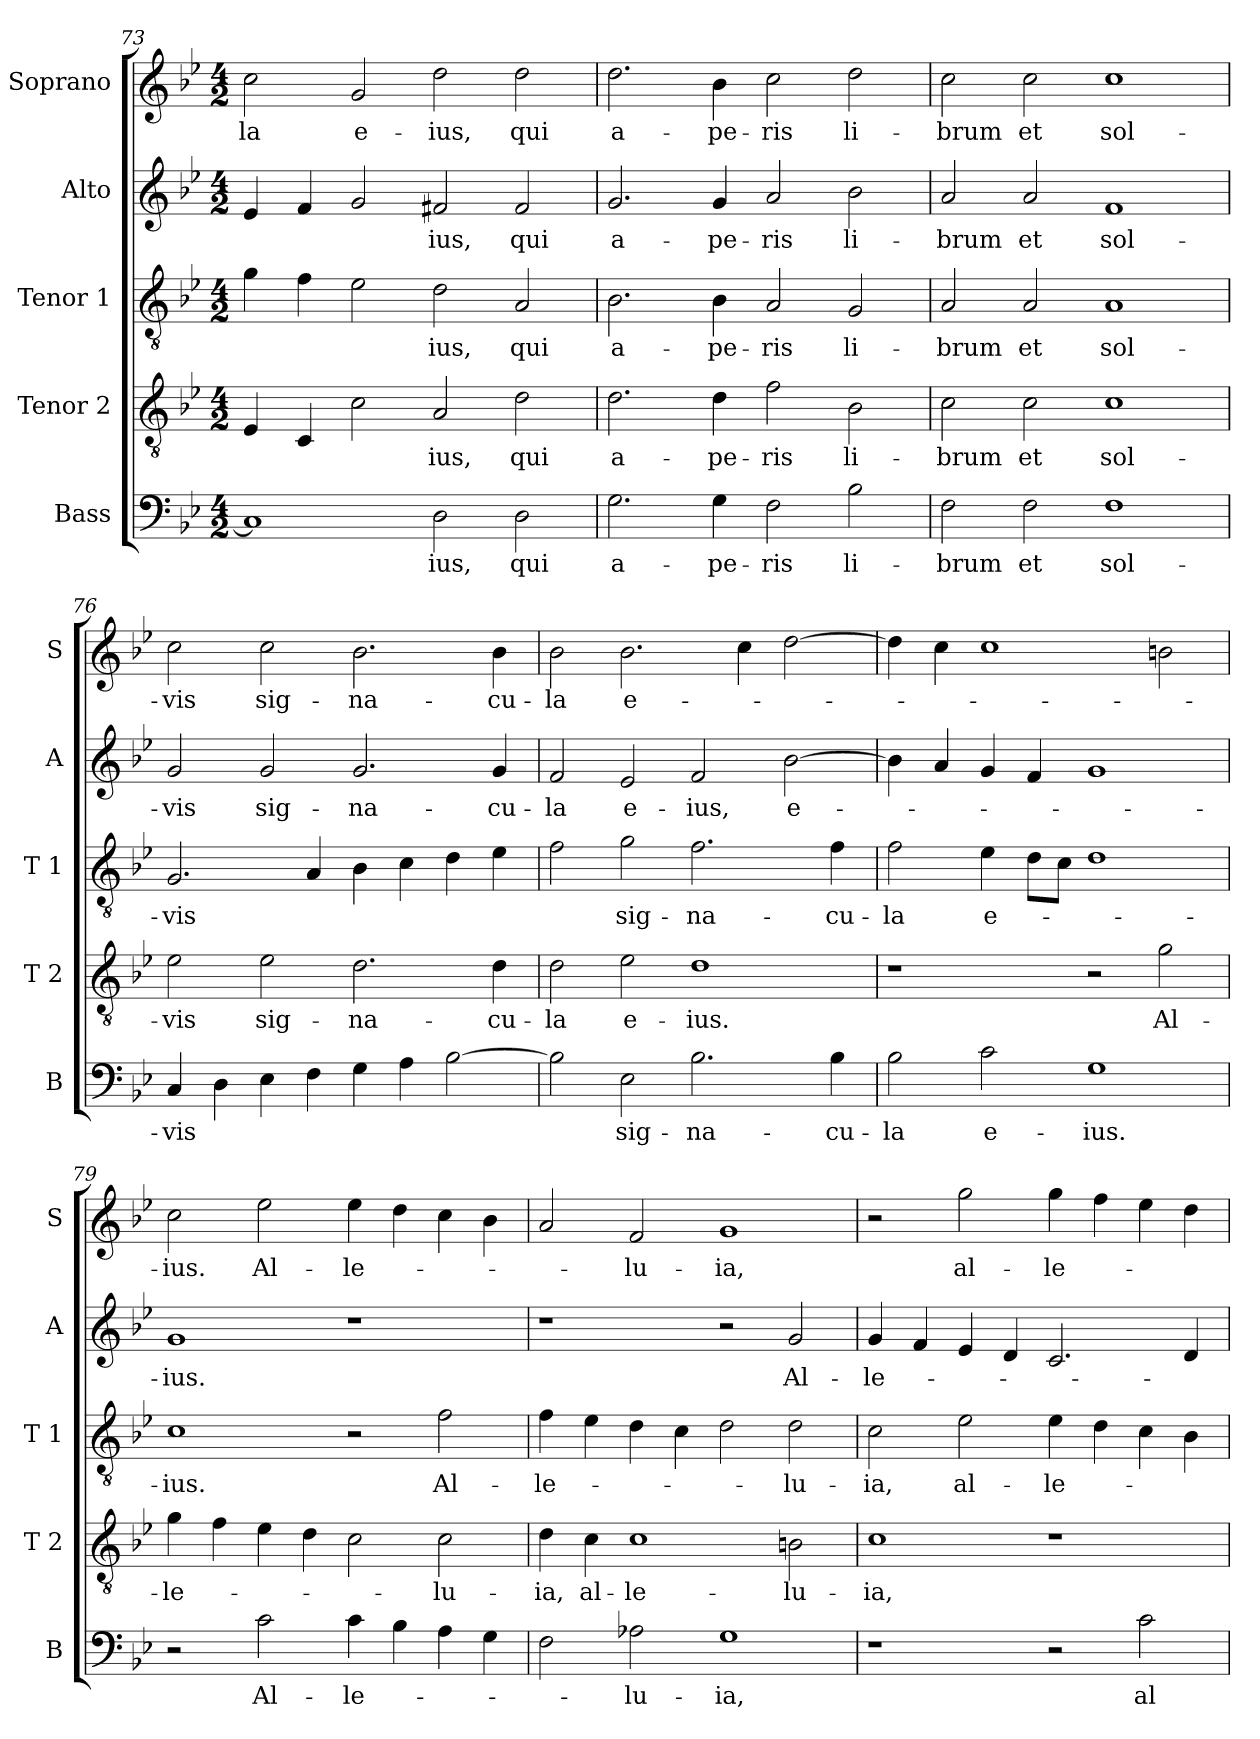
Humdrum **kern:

**kern	**text	**kern	**text	**kern	**text	**kern	**text	**kern	**text
*part5	*part5	*part4	*part4	*part3	*part3	*part2	*part2	*part1	*part1
*staff5	*staff5	*staff4	*staff4	*staff3	*staff3	*staff2	*staff2	*staff1	*staff1
*I"Bass	*	*I"Tenor 2	*	*I"Tenor 1	*	*I"Alto	*	*I"Soprano	*
*I'B	*	*I'T 2	*	*I'T 1	*	*I'A	*	*I'S	*
!!LO:LB:g=z
*clefF4	*	*clefGv2	*	*clefGv2	*	*clefG2	*	*clefG2	*
*k[b-e-]	*	*k[b-e-]	*	*k[b-e-]	*	*k[b-e-]	*	*k[b-e-]	*
*B-:	*	*B-:	*	*B-:	*	*B-:	*	*B-:	*
*M4/2	*	*M4/2	*	*M4/2	*	*M4/2	*	*M4/2	*
=73	=73	=73	=73	=73	=73	=73	=73	=73	=73
!	!	!	!	!	!	!	!	!	!LO:LY:b
1C]	.	4E-/	.	4g\	.	4e-/	.	2cc\	-la
.	.	4C/	.	4f\	.	4f/	.	.	.
!	!	!	!	!	!	!	!	!	!LO:LY:b
.	.	2c\	.	2e-\	.	2g/	.	2g/	e-
!	!LO:LY:b	!	!LO:LY:b	!	!LO:LY:b	!	!LO:LY:b	!	!LO:LY:b
2D\	-ius,	2A/	-ius,	2d\	-ius,	2f#X/	-ius,	2dd\	-ius,
!	!LO:LY:b	!	!LO:LY:b	!	!LO:LY:b	!	!LO:LY:b	!	!LO:LY:b
2D\	qui	2d\	qui	2A/	qui	2f#/	qui	2dd\	qui
=74	=74	=74	=74	=74	=74	=74	=74	=74	=74
!	!LO:LY:b	!	!LO:LY:b	!	!LO:LY:b	!	!LO:LY:b	!	!LO:LY:b
2.G\	a-	2.d\	a-	2.B-\	a-	2.g/	a-	2.dd\	a-
!	!LO:LY:b	!	!LO:LY:b	!	!LO:LY:b	!	!LO:LY:b	!	!LO:LY:b
4G\	-pe-	4d\	-pe-	4B-\	-pe-	4g/	-pe-	4b-\	-pe-
!	!LO:LY:b	!	!LO:LY:b	!	!LO:LY:b	!	!LO:LY:b	!	!LO:LY:b
2F\	-ris	2f\	-ris	2A/	-ris	2a/	-ris	2cc\	-ris
!	!LO:LY:b	!	!LO:LY:b	!	!LO:LY:b	!	!LO:LY:b	!	!LO:LY:b
2B-\	li-	2B-\	li-	2G/	li-	2b-\	li-	2dd\	li-
=75	=75	=75	=75	=75	=75	=75	=75	=75	=75
!	!LO:LY:b	!	!LO:LY:b	!	!LO:LY:b	!	!LO:LY:b	!	!LO:LY:b
2F\	-brum	2c\	-brum	2A/	-brum	2a/	-brum	2cc\	-brum
!	!LO:LY:b	!	!LO:LY:b	!	!LO:LY:b	!	!LO:LY:b	!	!LO:LY:b
2F\	et	2c\	et	2A/	et	2a/	et	2cc\	et
!	!LO:LY:b	!	!LO:LY:b	!	!LO:LY:b	!	!LO:LY:b	!	!LO:LY:b
1F	sol-	1c	sol-	1A	sol-	1f	sol-	1cc	sol-
=76	=76	=76	=76	=76	=76	=76	=76	=76	=76
!	!LO:LY:b	!	!LO:LY:b	!	!LO:LY:b	!	!LO:LY:b	!	!LO:LY:b
4C/	-vis	2e-\	-vis	2.G/	-vis	2g/	-vis	2cc\	-vis
4D\	.	.	.	.	.	.	.	.	.
!	!	!	!LO:LY:b	!	!	!	!LO:LY:b	!	!LO:LY:b
4E-\	.	2e-\	sig-	.	.	2g/	sig-	2cc\	sig-
4F\	.	.	.	4A/	.	.	.	.	.
!	!	!	!LO:LY:b	!	!	!	!LO:LY:b	!	!LO:LY:b
4G\	.	2.d\	-na-	4B-\	.	2.g/	-na-	2.b-\	-na-
4A\	.	.	.	4c\	.	.	.	.	.
[2B-\	.	.	.	4d\	.	.	.	.	.
!	!	!	!LO:LY:b	!	!	!	!LO:LY:b	!	!LO:LY:b
.	.	4d\	-cu-	4e-\	.	4g/	-cu-	4b-\	-cu-
=77	=77	=77	=77	=77	=77	=77	=77	=77	=77
!	!	!	!LO:LY:b	!	!	!	!LO:LY:b	!	!LO:LY:b
2B-\]	.	2d\	-la	2f\	.	2f/	-la	2b-\	-la
!	!LO:LY:b	!	!LO:LY:b	!	!LO:LY:b	!	!LO:LY:b	!	!LO:LY:b
2E-\	sig-	2e-\	e-	2g\	sig-	2e-/	e-	2.b-\	e-
!	!LO:LY:b	!	!LO:LY:b	!	!LO:LY:b	!	!LO:LY:b	!	!
2.B-\	-na-	1d	-ius.	2.f\	-na-	2f/	-ius,	.	.
.	.	.	.	.	.	.	.	4cc\	.
!	!	!	!	!	!	!	!LO:LY:b	!	!
.	.	.	.	.	.	[2b-\	e-	[2dd\	.
!	!LO:LY:b	!	!	!	!LO:LY:b	!	!	!	!
4B-\	-cu-	.	.	4f\	-cu-	.	.	.	.
=78	=78	=78	=78	=78	=78	=78	=78	=78	=78
!	!LO:LY:b	!	!	!	!LO:LY:b	!	!	!	!
2B-\	-la	1r	.	2f\	-la	4b-\]	.	4dd\]	.
.	.	.	.	.	.	4a/	.	4cc\	.
!	!LO:LY:b	!	!	!	!LO:LY:b	!	!	!	!
2c\	e-	.	.	4e-\	e-	4g/	.	1cc	.
.	.	.	.	8d\L	.	4f/	.	.	.
.	.	.	.	8c\J	.	.	.	.	.
!	!LO:LY:b	!	!	!	!	!	!	!	!
1G	-ius.	2r	.	1d	.	1g	.	.	.
!	!	!	!LO:LY:b	!	!	!	!	!	!
.	.	2g\	Al-	.	.	.	.	2bn\	.
!!LO:LB:g=z
=79	=79	=79	=79	=79	=79	=79	=79	=79	=79
!	!	!	!LO:LY:b	!	!LO:LY:b	!	!LO:LY:b	!	!LO:LY:b
2r	.	4g\	-le-	1c	-ius.	1g	-ius.	2cc\	-ius.
.	.	4f\	.	.	.	.	.	.	.
!	!LO:LY:b	!	!	!	!	!	!	!	!LO:LY:b
2c\	Al-	4e-\	.	.	.	.	.	2ee-\	Al-
.	.	4d\	.	.	.	.	.	.	.
!	!LO:LY:b	!	!	!	!	!	!	!	!LO:LY:b
4c\	-le-	2c\	.	2r	.	1r	.	4ee-\	-le-
4B-\	.	.	.	.	.	.	.	4dd\	.
!	!	!	!LO:LY:b	!	!LO:LY:b	!	!	!	!
4A\	.	2c\	-lu-	2f\	Al-	.	.	4cc\	.
4G\	.	.	.	.	.	.	.	4b-\	.
=80	=80	=80	=80	=80	=80	=80	=80	=80	=80
!	!	!	!LO:LY:b	!	!LO:LY:b	!	!	!	!
2F\	.	4d\	-ia,	4f\	-le-	1r	.	2a/	.
!	!	!	!LO:LY:b	!	!	!	!	!	!
.	.	4c\	al-	4e-\	.	.	.	.	.
!	!LO:LY:b	!	!LO:LY:b	!	!	!	!	!	!LO:LY:b
2A-X\	-lu-	1c	-le-	4d\	.	.	.	2f/	-lu-
.	.	.	.	4c\	.	.	.	.	.
!	!LO:LY:b	!	!	!	!	!	!	!	!LO:LY:b
1G	-ia,	.	.	2d\	.	2r	.	1g	-ia,
!	!	!	!LO:LY:b	!	!LO:LY:b	!	!LO:LY:b	!	!
.	.	2Bn\	-lu-	2d\	-lu-	2g/	Al-	.	.
=81	=81	=81	=81	=81	=81	=81	=81	=81	=81
!	!	!	!LO:LY:b	!	!LO:LY:b	!	!LO:LY:b	!	!
1r	.	1c	-ia,	2c\	-ia,	4g/	-le-	2r	.
.	.	.	.	.	.	4f/	.	.	.
!	!	!	!	!	!LO:LY:b	!	!	!	!LO:LY:b
.	.	.	.	2e-\	al-	4e-/	.	2gg\	al-
.	.	.	.	.	.	4d/	.	.	.
!	!	!	!	!	!LO:LY:b	!	!	!	!LO:LY:b
2r	.	1r	.	4e-\	-le-	2.c/	.	4gg\	-le-
.	.	.	.	4d\	.	.	.	4ff\	.
!	!LO:LY:b	!	!	!	!	!	!	!	!
2c\	al-	.	.	4c\	.	.	.	4ee-\	.
.	.	.	.	4B-\	.	4d/	.	4dd\	.
=	=	=	=	=	=	=	=	=	=
*-	*-	*-	*-	*-	*-	*-	*-	*-	*-
